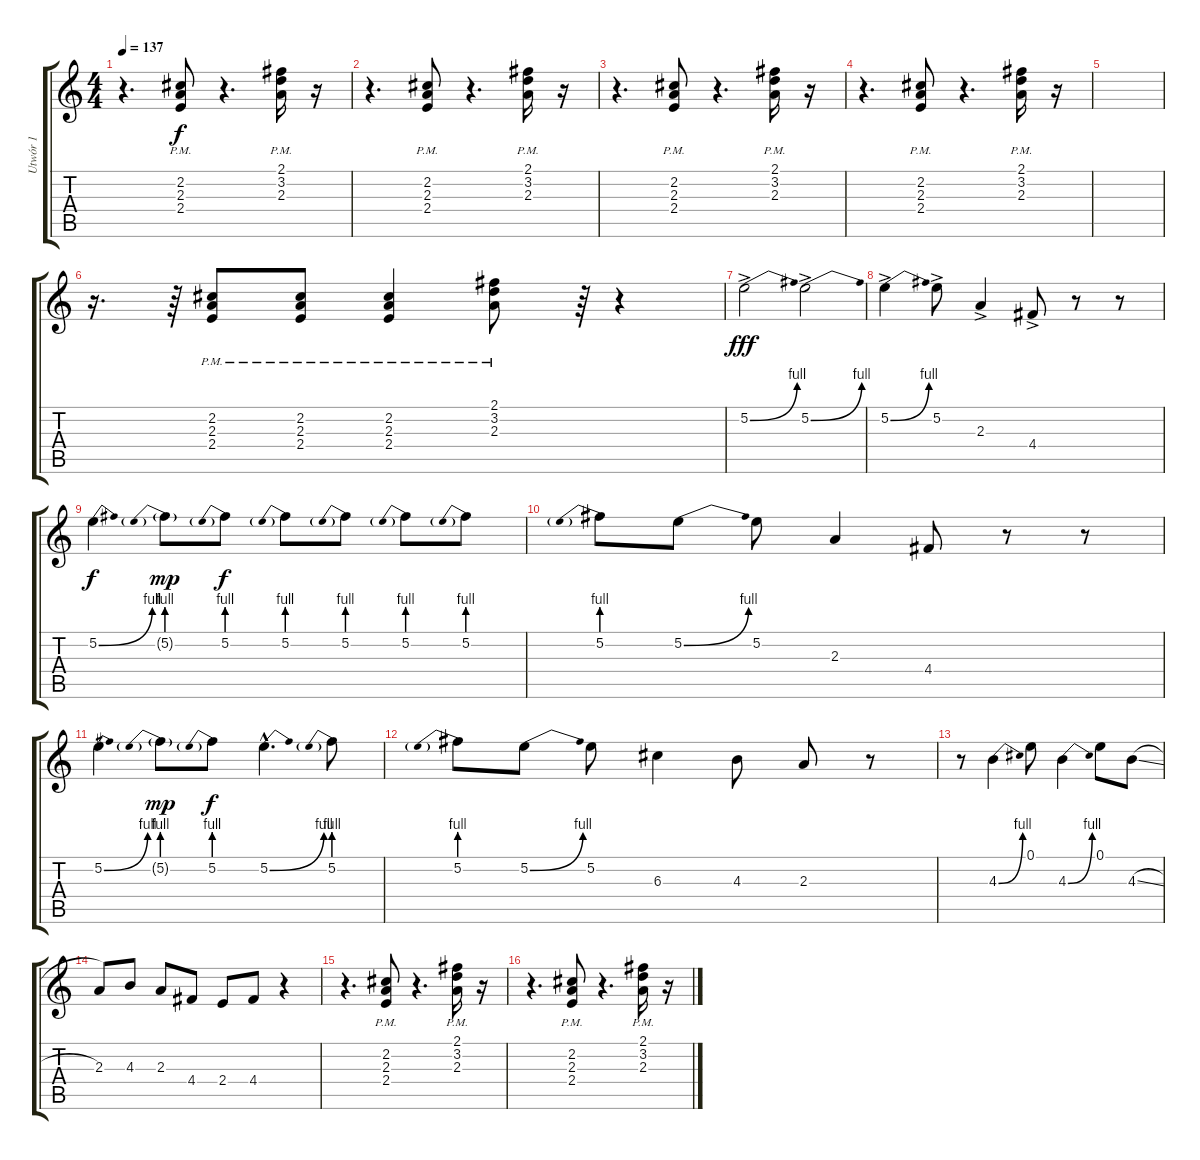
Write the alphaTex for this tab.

\track ("Utwór 1" "Utwór 1") {instrument electricguitarclean}
\staff {score tabs}
\tuning (E4 B3 G3 D3 A2 E2) {hide}
\ts (4 4)
\tempo 137
\clef g2
\ks c
r.4{d dy f} (2.2 2.3{pm} 2.4).8 r.4{d} (2.1 3.2 2.3{pm}).16 r.16 |
r.4{d} (2.2 2.3{pm} 2.4).8 r.4{d} (2.1 3.2 2.3{pm}).16 r.16 |
r.4{d} (2.2 2.3{pm} 2.4).8 r.4{d} (2.1 3.2 2.3{pm}).16 r.16 |
r.4{d} (2.2 2.3{pm} 2.4).8 r.4{d} (2.1 3.2 2.3{pm}).16 r.16 |
|
r.16{d} r.64 (2.2{pm} 2.3 2.4).8 (2.2 2.3{pm} 2.4).8 (2.2{pm} 2.3 2.4).4 (2.1 3.2 2.3{pm}).8 r.64 r.4 |
5.2{be (bend 0 0 60 4) ac}.2{dy fff} 5.2{be (bend 0 0 60 4) ac}.2 |
5.2{be (bend 0 0 60 4) ac}.4 5.2{ac}.8 2.3{ac}.4 4.4{ac}.8 r.8 r.8 |
5.2{be (bend 0 0 60 4)}.4{dy f} 5.2{be (prebend 0 4 60 4) g}.8{dy mp} 5.2{be (prebend 0 4 60 4)}.8{dy f} 5.2{be (prebend 0 4 60 4)}.8 5.2{be (prebend 0 4 60 4)}.8 5.2{be (prebend 0 4 60 4)}.8 5.2{be (prebend 0 4 60 4)}.8 |
5.2{be (prebend 0 4 60 4)}.8 5.2{be (bend 0 0 60 4)}.8 5.2.8 2.3.4 4.4.8 r.8 r.8 |
5.2{be (bend 0 0 60 4)}.4 5.2{be (prebend 0 4 60 4) g}.8{dy mp} 5.2{be (prebend 0 4 60 4)}.8{dy f} 5.2{be (bend 0 0 60 4) hac}.4{d} 5.2{be (prebend 0 4 60 4)}.8 |
5.2{be (prebend 0 4 60 4)}.8 5.2{be (bend 0 0 60 4)}.8 5.2.8 6.3.4 4.3.8 2.3.8 r.8 |
r.8 4.3{be (bend 0 0 60 4)}.4 0.1.8 4.3{be (bend 0 0 60 4)}.4 0.1.8 4.3{sl}.8 |
2.3.8 4.3.8 2.3.8 4.4.8 2.4.8 4.4.8 r.4 |
r.4{d} (2.2 2.3{pm} 2.4).8 r.4{d} (2.1 3.2 2.3{pm}).16 r.16 |
r.4{d} (2.2 2.3{pm} 2.4).8 r.4{d} (2.1 3.2 2.3{pm}).16 r.16
